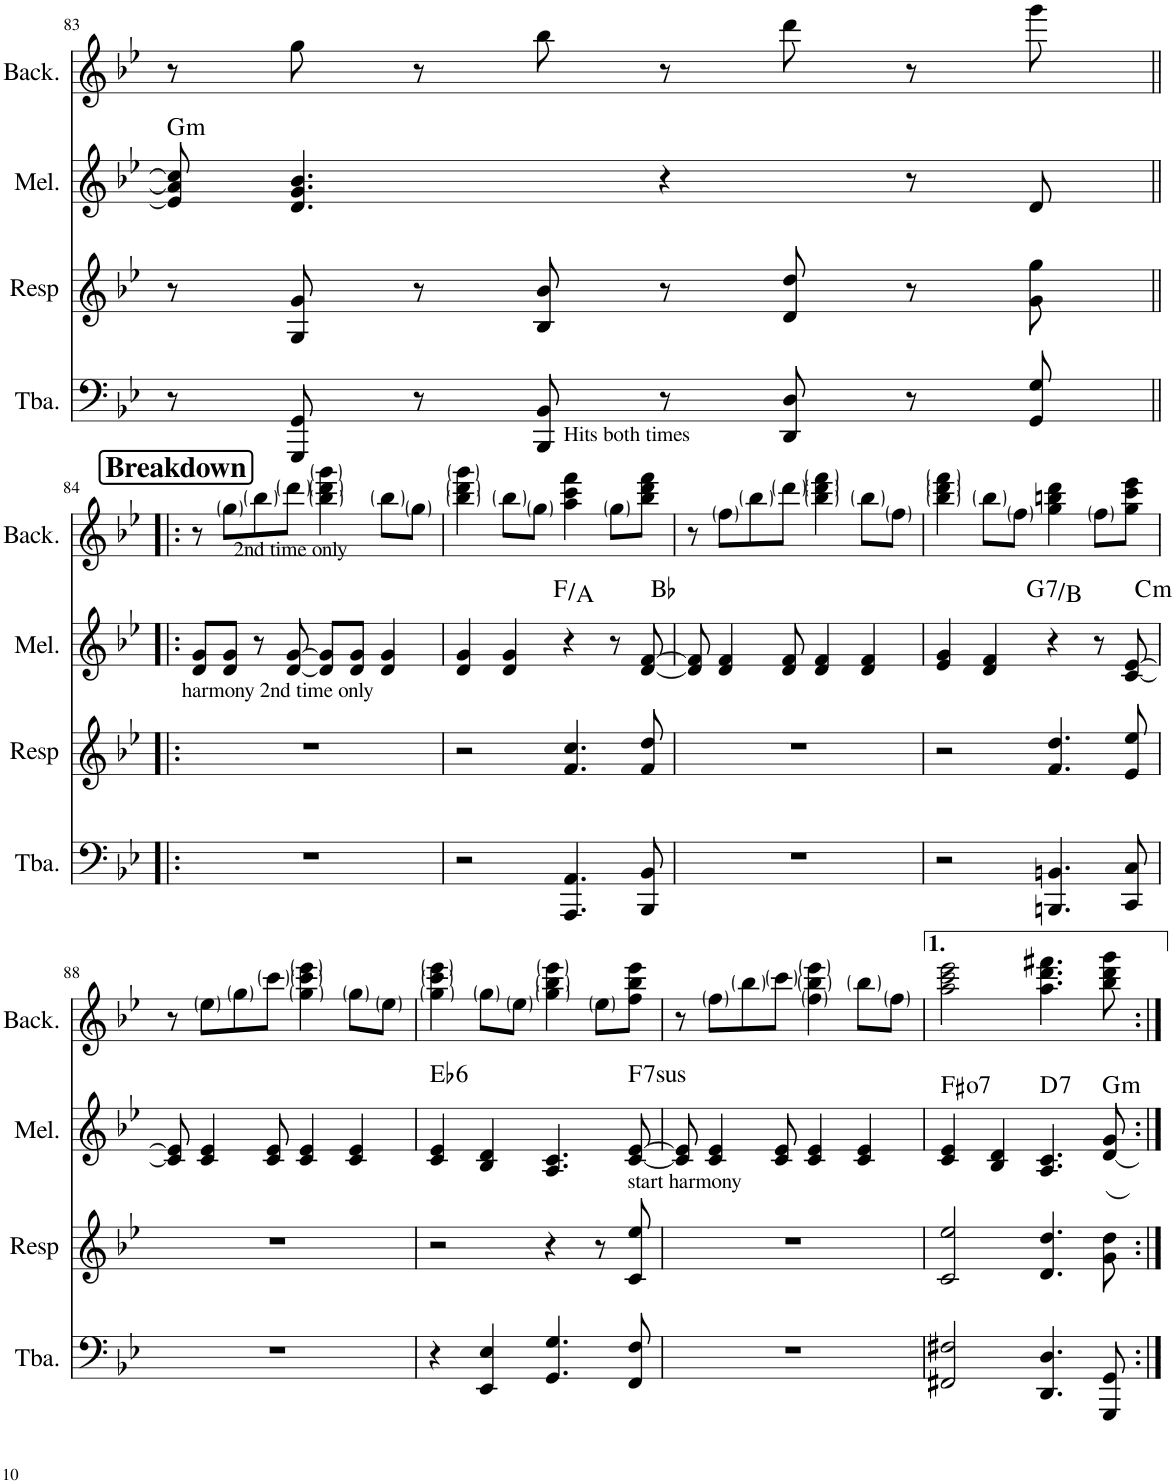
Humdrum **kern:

**kern	**kern	**kern	**harte	**kern
*part4	*part3	*part2	*part2	*part1
*staff4	*staff3	*staff2	*	*staff1
*I"Tuba	*I"Response	*I"Melody	*	*I"Backing Reeds
*I'Tba.	*I'Resp	*I'Mel.	*	*I'Back.
!!LO:PB:g=z
*clefF4	*clefG2	*clefG2	*	*clefG2
*	*ITrd5c9	*ITrd1c2	*	*
*k[b-e-]	*k[b-e-]	*k[b-e-]	*	*k[b-e-]
*M2/2	*M2/2	*M2/2	*	*M2/2
*met(c|)	*met(c|)	*met(c|)	*	*met(c|)
=83	=83	=83	=83	=83
!	!	!	!LO:H:kt=m	!
8r	8r	8e-/] 8a/] 8cc/]	G:min	8r
8GGG/ 8GG/	8G/ 8g/	4.d/ 4.g/ 4.b-/	.	8gg\
8r	8r	.	.	8r
8BBB-/ 8BB-/	8B-/ 8b-/	.	.	8bb-\
8r	8r	4r	.	8r
8DD/ 8D/	8d/ 8dd/	.	.	8ddd\
8r	8r	8r	.	8r
8GG/ 8G/	8g\ 8gg\	8d/	.	8ggg\
!!LO:LB:g=z
!!LO:REH:place=s1:a:B:cj:fs=14:t=Breakdown
=84!|:	=84!|:	=84!|:	=84!|:	=84!|:
!	!	!	!	!LO:TX:b:t=2nd time only
!	!	!LO:TX:b:t=harmony 2nd time only	!	!
1r	1r	8d/ 8g/L	.	8r
.	.	8d/ 8g/J	.	8gg\L
.	.	8r	.	8bb-\
.	.	[8d/ [8g/	.	8ddd\J
.	.	8d/] 8g/]L	.	4bb-\ 4ddd\ 4ggg\
.	.	8d/ 8g/J	.	.
.	.	4d/ 4g/	.	8bb-\L
.	.	.	.	8gg\J
=85	=85	=85	=85	=85
2r	2r	4d/ 4g/	.	4bb-\ 4ddd\ 4ggg\
.	.	4d/ 4g/	.	8bb-\L
.	.	.	.	8gg\J
!	!	!	!	!LO:TX:a:t=Hits both times
4.AAA/ 4.AA/	4.f/ 4.cc/	4r	F:maj/3	4aa\ 4ccc\ 4fff\
.	.	8r	.	8gg\L
8BBB-/ 8BB-/	8f/ 8dd/	[8d/ [8f/	Bb:maj	8bb-\ 8ddd\ 8fff\J
=86	=86	=86	=86	=86
1r	1r	8d/] 8f/]	.	8r
.	.	4d/ 4f/	.	8ff\L
.	.	.	.	8bb-\
.	.	8d/ 8f/	.	8ddd\J
.	.	4d/ 4f/	.	4bb-\ 4ddd\ 4fff\
.	.	4d/ 4f/	.	8bb-\L
.	.	.	.	8ff\J
=87	=87	=87	=87	=87
2r	2r	4e-/ 4g/	.	4bb-\ 4ddd\ 4fff\
.	.	4d/ 4f/	.	8bb-\L
.	.	.	.	8ff\J
!	!	!	!LO:H:kt=7	!
4.BBBn/ 4.BBn/	4.f/ 4.dd/	4r	G:7/3	4gg\ 4bbn\ 4ddd\
.	.	8r	.	8ff\L
!	!	!	!LO:H:kt=m	!
8CC/ 8C/	8e-/ 8ee-/	[8c/ [8e-/	C:min	8gg\ 8ccc\ 8eee-\J
!!LO:LB:g=z
=88	=88	=88	=88	=88
1r	1r	8c/] 8e-/]	.	8r
.	.	4c/ 4e-/	.	8ee-\L
.	.	.	.	8gg\
.	.	8c/ 8e-/	.	8ccc\J
.	.	4c/ 4e-/	.	4gg\ 4ccc\ 4eee-\
.	.	4c/ 4e-/	.	8gg\L
.	.	.	.	8ee-\J
=89	=89	=89	=89	=89
!	!	!	!LO:H:kt=6	!
4r	2r	4c/ 4e-/	Eb:maj6	4gg\ 4ccc\ 4eee-\
4EE-/ 4E-/	.	4B-/ 4d/	.	8gg\L
.	.	.	.	8ee-\J
4.GG/ 4.G/	4r	4.A/ 4.c/	.	4gg\ 4bb-\ 4eee-\
.	8r	.	.	8ee-\L
!	!	!LO:TX:b:t=start harmony	!LO:H:kt=7sus	!
8FF/ 8F/	8c/ 8ee-/	[8c/ [8e-/	F:sus4(7)	8ff\ 8bb-\ 8eee-\J
=90	=90	=90	=90	=90
1r	1r	8c/] 8e-/]	.	8r
.	.	4c/ 4e-/	.	8ff\L
.	.	.	.	8bb-\
.	.	8c/ 8e-/	.	8ccc\J
.	.	4c/ 4e-/	.	4ff\ 4bb-\ 4eee-\
.	.	4c/ 4e-/	.	8bb-\L
.	.	.	.	8ff\J
=91	=91	=91	=91	=91
!	!	!	!LO:H:kt=7	!
2FF#X/ 2F#X/	2c/ 2ee-/	4c/ 4e-/	F#:dim7	2aa\ 2ccc\ 2eee-\
.	.	4B-/ 4d/	.	.
!	!	!	!LO:H:kt=7	!
4.DD/ 4.D/	4.d/ 4.dd/	4.A/ 4.c/	D:7	4.aa\ 4.ddd\ 4.fff#X\
!	!	!	!LO:H:kt=m	!
8GGG/ 8GG/	8g\ 8dd\	8d/ 8g/	G:min	8bb-\ 8ddd\ 8ggg\
=:|!	=:|!	=:|!	=:|!	=:|!
*-	*-	*-	*-	*-
